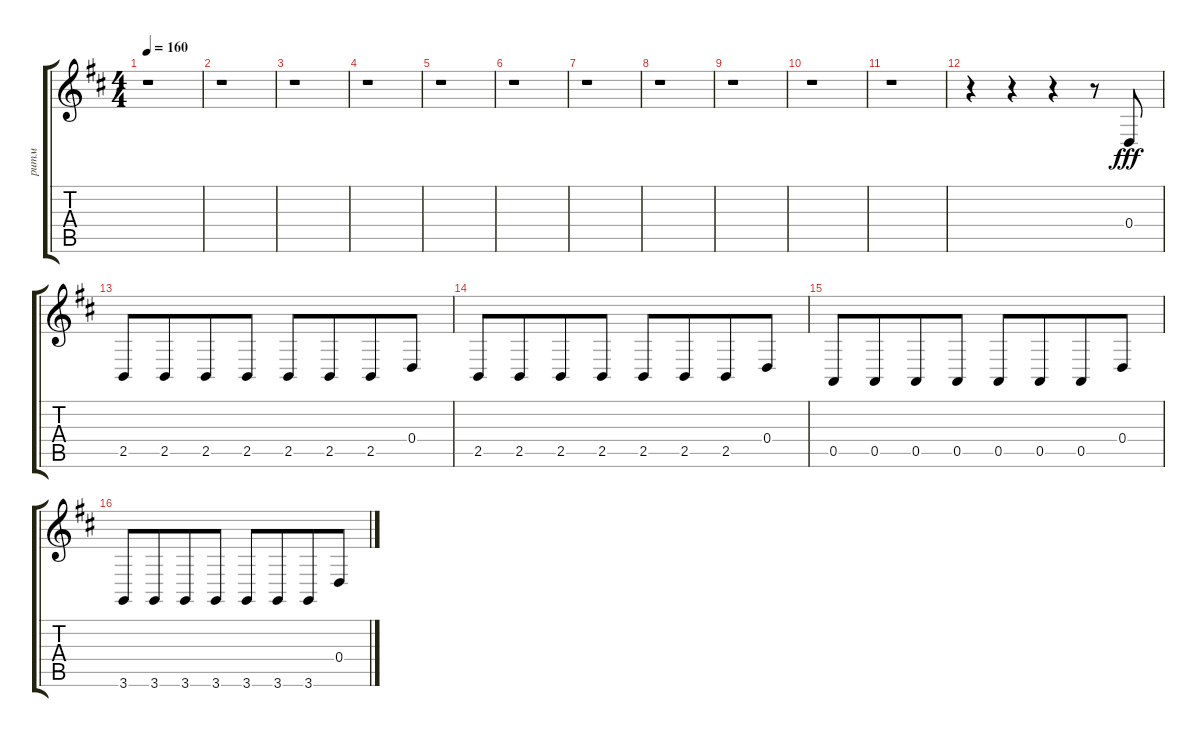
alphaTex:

\track ("ритм" "ритм") {instrument accordion}
\staff {score tabs}
\tuning (E4 B3 G3 D3 A2 E2) {hide}
\ts (4 4)
\tempo 160
\clef g2
\ks bminor
r.1{dy fff} |
r.1 |
r.1 |
r.1 |
r.1 |
r.1 |
r.1 |
r.1 |
r.1 |
r.1 |
r.1 |
r.4 r.4 r.4 r.8 0.4.8 |
2.5.8 2.5.8{beam merge} 2.5.8 2.5.8 2.5.8 2.5.8{beam merge} 2.5.8 0.4.8 |
2.5.8 2.5.8{beam merge} 2.5.8 2.5.8 2.5.8 2.5.8{beam merge} 2.5.8 0.4.8 |
0.5.8 0.5.8{beam merge} 0.5.8 0.5.8 0.5.8 0.5.8{beam merge} 0.5.8 0.4.8 |
3.6.8 3.6.8{beam merge} 3.6.8 3.6.8 3.6.8 3.6.8{beam merge} 3.6.8 0.4.8
